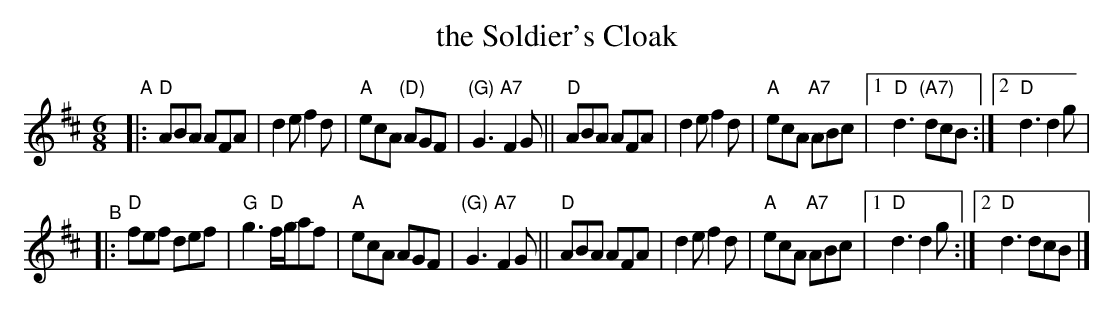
X:1
T: the Soldier's Cloak
M: 6/8
L: 1/8
K: D
"^A"\
|: "D"ABA AFA | d2e f2d | "A"ecA "(D)"AGF | "(G)"G3 "A7"F2G \
|| "D"ABA AFA | d2e f2d | "A"ecA "A7"ABc |1 "D"d3 "(A7)"dcB :|2 "D"d3 d2g |
"^B"\
|: "D"fef def | "G"g3 "D"f/g/af | "A"ecA AGF | "(G)"G3 "A7"F2G \
|| "D"ABA AFA | d2e f2d | "A"ecA "A7"ABc |1 "D"d3 d2g :|2 "D"d3 dcB |]
